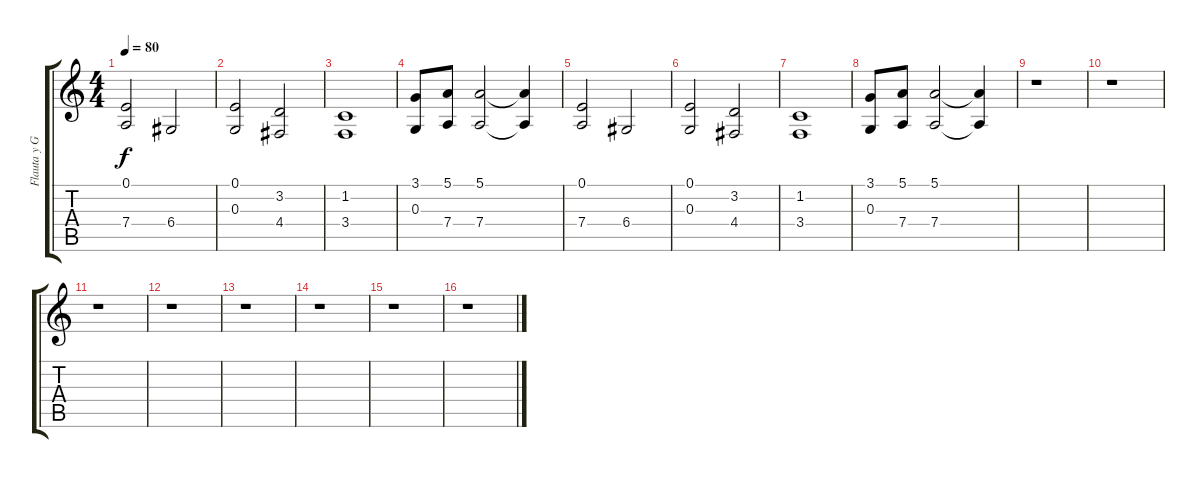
\track ("Flauta y Guitarra " "Flauta y G") {instrument recorder}
\staff {score tabs}
\tuning (E4 B3 G3 D3 A2 E2) {hide}
\ts (4 4)
\tempo 80
\clef g2
\ks c
(0.1 7.4).2{dy f} 6.4.2 |
(0.1 0.3).2 (3.2 4.4).2 |
(1.2 3.4).1 |
(3.1 0.3).8 (5.1 7.4).8 (5.1 7.4).2 (5.1{t} 7.4{t}).4 |
(0.1 7.4).2 6.4.2 |
(0.1 0.3).2 (3.2 4.4).2 |
(1.2 3.4).1 |
(3.1 0.3).8 (5.1 7.4).8 (5.1 7.4).2 (5.1{t} 7.4{t}).4 |
r.1 |
r.1 |
r.1 |
r.1 |
r.1 |
r.1 |
r.1 |
r.1
